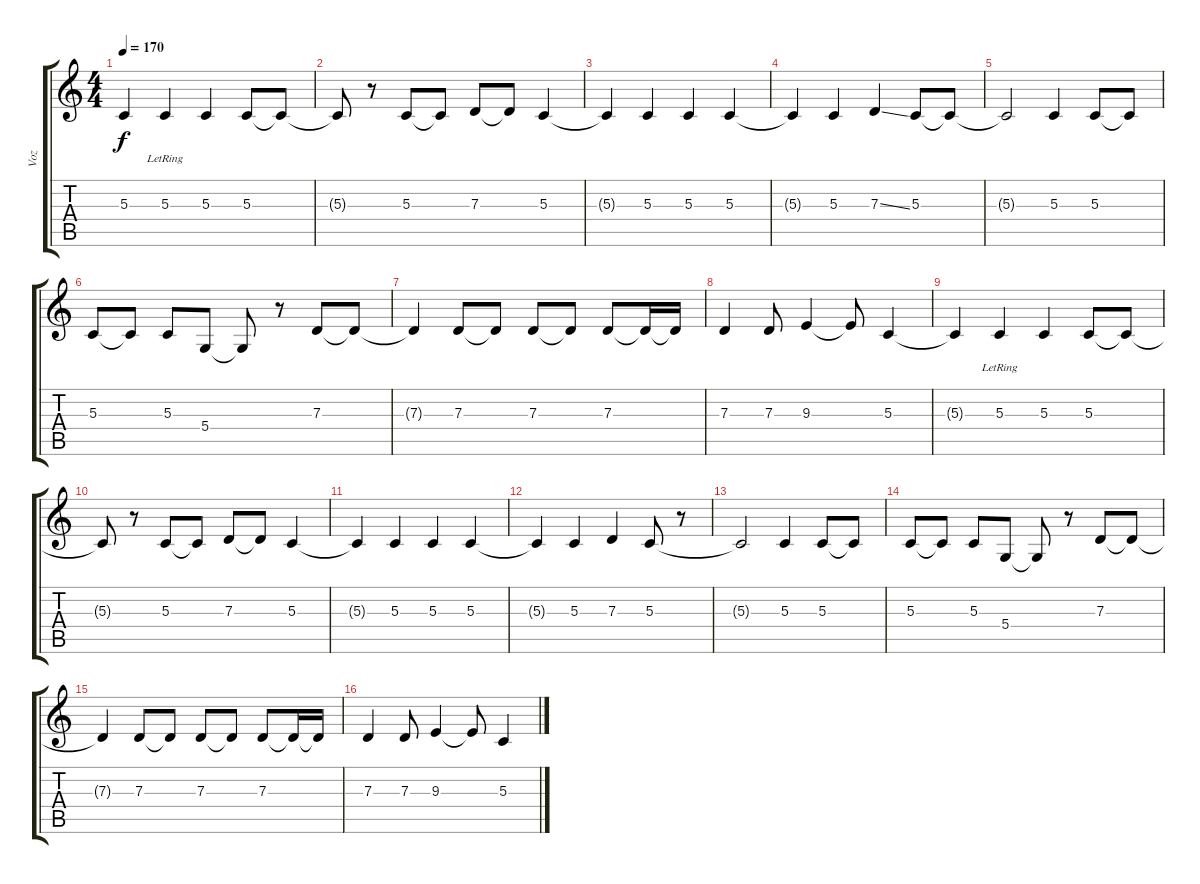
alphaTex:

\track ("Voz" "Voz") {instrument sopranosax}
\staff {score tabs}
\tuning (E4 B3 G3 D3 A2 E2) {hide}
\ts (4 4)
\tempo 170
\clef g2
\ks c
5.3{t}.4{dy f} 5.3{lr}.4 5.3.4 5.3.8 5.3{t}.8 |
5.3{t}.8 r.8 5.3.8 5.3{t}.8 7.3.8 7.3{t}.8 5.3.4 |
5.3{t}.4 5.3.4 5.3.4 5.3.4 |
5.3{t}.4 5.3.4 7.3{ss}.4 5.3.8 5.3{t}.8 |
5.3{t}.2 5.3.4 5.3.8 5.3{t}.8 |
5.3.8 5.3{t}.8 5.3.8 5.4.8 5.4{t}.8 r.8 7.3.8 7.3{t}.8 |
7.3{t}.4 7.3.8 7.3{t}.8 7.3.8 7.3{t}.8 7.3.8 7.3{t}.16 7.3{t}.16 |
7.3.4 7.3.8 9.3.4 9.3{t}.8 5.3.4 |
5.3{t}.4 5.3{lr}.4 5.3.4 5.3.8 5.3{t}.8 |
5.3{t}.8 r.8 5.3.8 5.3{t}.8 7.3.8 7.3{t}.8 5.3.4 |
5.3{t}.4 5.3.4 5.3.4 5.3.4 |
5.3{t}.4 5.3.4 7.3.4 5.3.8 r.8 |
5.3{t}.2 5.3.4 5.3.8 5.3{t}.8 |
5.3.8 5.3{t}.8 5.3.8 5.4.8 5.4{t}.8 r.8 7.3.8 7.3{t}.8 |
7.3{t}.4 7.3.8 7.3{t}.8 7.3.8 7.3{t}.8 7.3.8 7.3{t}.16 7.3{t}.16 |
7.3.4 7.3.8 9.3.4 9.3{t}.8 5.3.4
